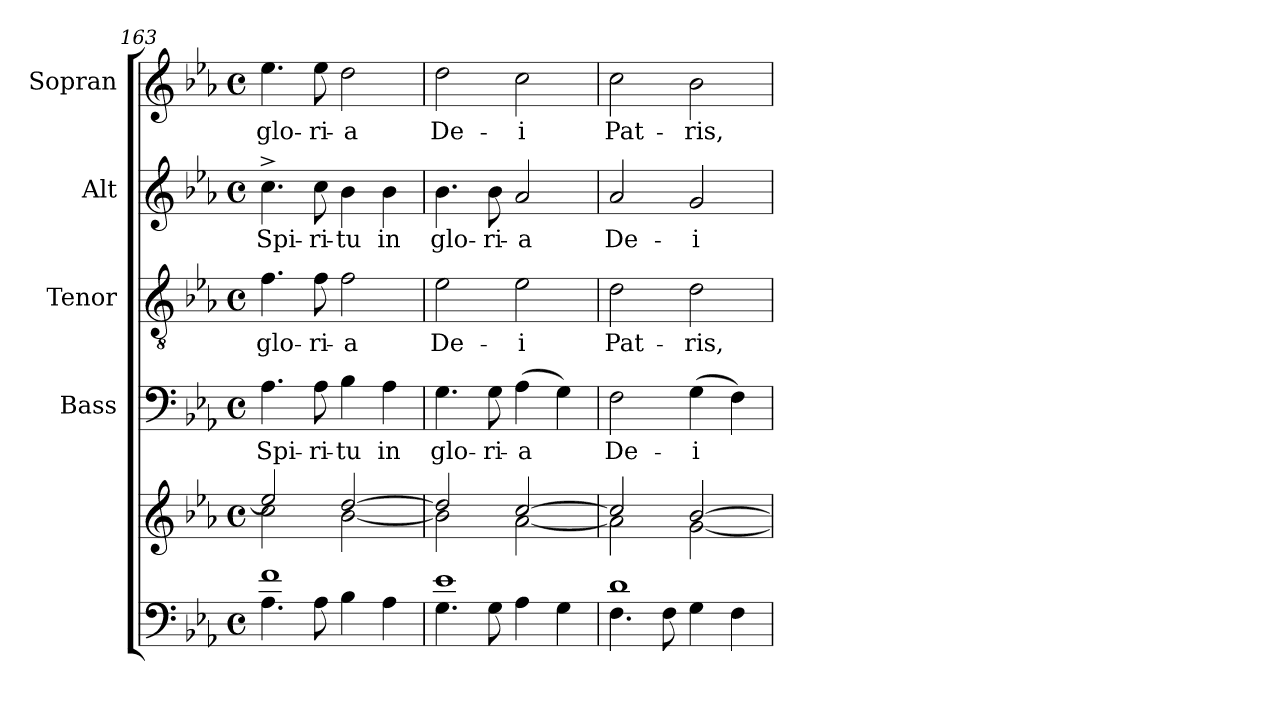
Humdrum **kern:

**kern	**kern	**kern	**text	**kern	**text	**kern	**text	**kern	**text
*part5	*part5	*part4	*part4	*part3	*part3	*part2	*part2	*part1	*part1
*staff6	*staff5	*staff4	*staff4	*staff3	*staff3	*staff2	*staff2	*staff1	*staff1
*	*	*I"Bass	*	*I"Tenor	*	*I"Alt	*	*I"Sopran	*
*	*	*I'B.	*	*I'T.	*	*I'A.	*	*I'S.	*
*clefF4	*clefG2	*clefF4	*	*clefGv2	*	*clefG2	*	*clefG2	*
*k[b-e-a-]	*k[b-e-a-]	*k[b-e-a-]	*	*k[b-e-a-]	*	*k[b-e-a-]	*	*k[b-e-a-]	*
*E-:	*E-:	*E-:	*	*E-:	*	*E-:	*	*E-:	*
*M4/4	*M4/4	*M4/4	*	*M4/4	*	*M4/4	*	*M4/4	*
*met(c)	*met(c)	*met(c)	*	*met(c)	*	*met(c)	*	*met(c)	*
=163	=163	=163	=163	=163	=163	=163	=163	=163	=163
*^	*^	*	*	*	*	*	*	*	*
!	!	!	!	!	!LO:LY:b	!	!LO:LY:b	!	!LO:LY:b	!	!LO:LY:b
1f	4.A-\	2ee-/]	2cc\	4.A-\	Spi-	4.f\	glo-	4.cc^>\	Spi-	4.ee-\	glo-
!	!	!	!	!	!LO:LY:b	!	!LO:LY:b	!	!LO:LY:b	!	!LO:LY:b
.	8A-\	.	.	8A-\	-ri-	8f\	-ri-	8cc\	-ri-	8ee-\	-ri-
!	!	!	!	!	!LO:LY:b	!	!LO:LY:b	!	!LO:LY:b	!	!LO:LY:b
.	4B-\	[>2dd/	[<2b-\	4B-\	-tu	2f\	-a	4b-\	-tu	2dd\	-a
!	!	!	!	!	!LO:LY:b	!	!	!	!LO:LY:b	!	!
.	4A-\	.	.	4A-\	in	.	.	4b-\	in	.	.
!!LO:PB:g=z
=164	=164	=164	=164	=164	=164	=164	=164	=164	=164	=164	=164
!	!	!	!	!	!LO:LY:b	!	!LO:LY:b	!	!LO:LY:b	!	!LO:LY:b
1e-	4.G\	2dd/]	2b-\]	4.G\	glo-	2e-\	De-	4.b-\	glo-	2dd\	De-
!	!	!	!	!	!LO:LY:b	!	!	!	!LO:LY:b	!	!
.	8G\	.	.	8G\	-ri-	.	.	8b-\	-ri-	.	.
!	!	!	!	!	!LO:LY:b	!	!LO:LY:b	!	!LO:LY:b	!	!LO:LY:b
.	4A-\	[>2cc/	[<2a-\	(>4A-\	-a	2e-\	-i	2a-/	-a	2cc\	-i
.	4G\	.	.	4G\)	.	.	.	.	.	.	.
=165	=165	=165	=165	=165	=165	=165	=165	=165	=165	=165	=165
!	!	!	!	!	!LO:LY:b	!	!LO:LY:b	!	!LO:LY:b	!	!LO:LY:b
1d	4.F\	2cc/]	2a-\]	2F\	De-	2d\	Pat-	2a-/	De-	2cc\	Pat-
.	8F\	.	.	.	.	.	.	.	.	.	.
!	!	!	!	!	!LO:LY:b	!	!LO:LY:b	!	!LO:LY:b	!	!LO:LY:b
.	4G\	[>2b-/	[<2g\	(>4G\	-i	2d\	-ris,	2g/	-i	2b-\	-ris,
.	4F\	.	.	4F\)	.	.	.	.	.	.	.
*v	*v	*	*	*	*	*	*	*	*	*	*
*	*v	*v	*	*	*	*	*	*	*	*
=	=	=	=	=	=	=	=	=	=
*-	*-	*-	*-	*-	*-	*-	*-	*-	*-
